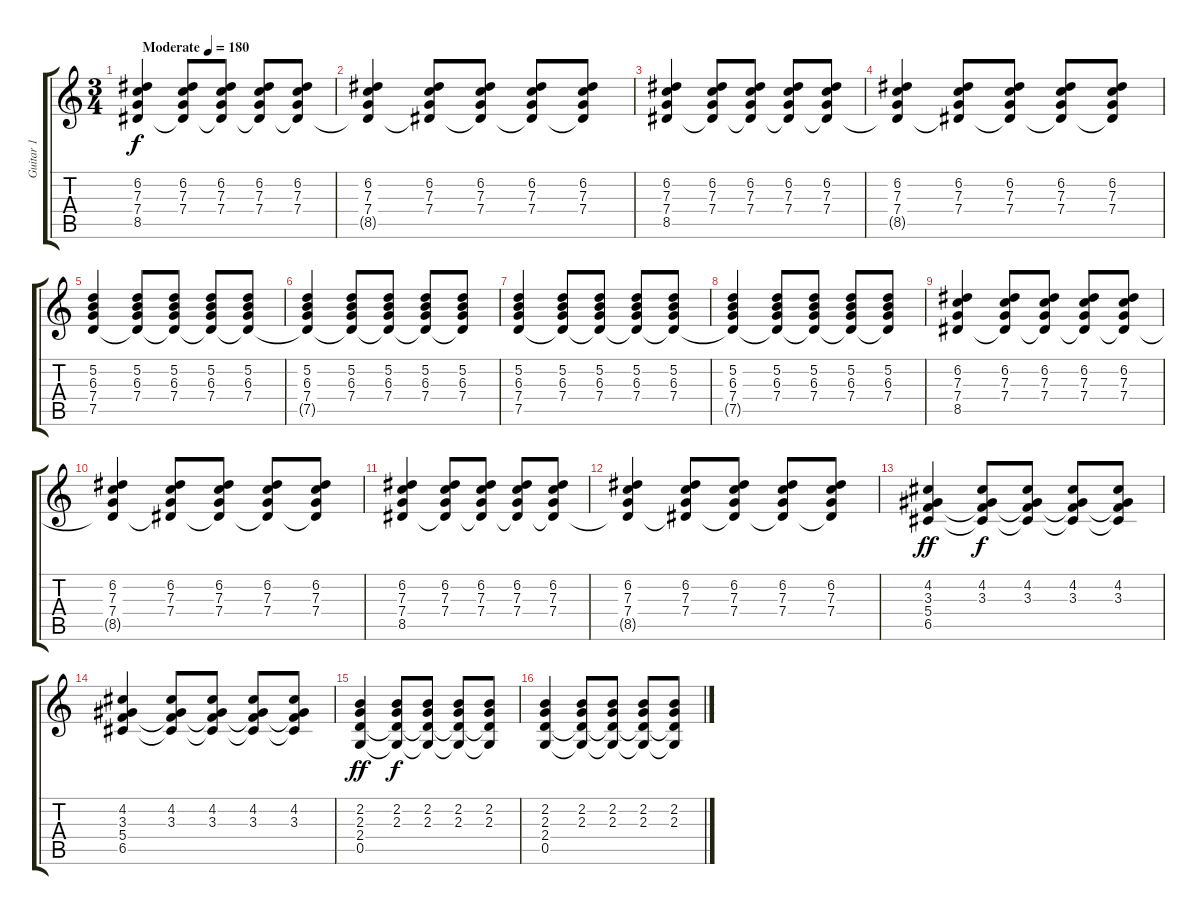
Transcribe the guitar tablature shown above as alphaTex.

\track ("Guitar 1" "Guitar 1") {instrument acousticguitarsteel}
\staff {score tabs}
\tuning (D4 A3 F3 C3 G2 D2) {hide}
\ts (3 4)
\tempo (180 "Moderate")
\clef g2
\ks c
(6.2 7.3 7.4 8.5).4{dy f instrument acousticguitarsteel} (6.2 7.3 7.4 8.5{t}).8 (6.2 7.3 7.4 8.5{t}).8 (6.2 7.3 7.4 8.5{t}).8 (6.2 7.3 7.4 8.5{t}).8 |
(6.2 7.3 7.4 8.5{t}).4 (6.2 7.3 7.4 8.5{t}).8 (6.2 7.3 7.4 8.5{t}).8 (6.2 7.3 7.4 8.5{t}).8 (6.2 7.3 7.4 8.5{t}).8 |
(6.2 7.3 7.4 8.5).4 (6.2 7.3 7.4 8.5{t}).8 (6.2 7.3 7.4 8.5{t}).8 (6.2 7.3 7.4 8.5{t}).8 (6.2 7.3 7.4 8.5{t}).8 |
(6.2 7.3 7.4 8.5{t}).4 (6.2 7.3 7.4 8.5{t}).8 (6.2 7.3 7.4 8.5{t}).8 (6.2 7.3 7.4 8.5{t}).8 (6.2 7.3 7.4 8.5{t}).8 |
(5.2 6.3 7.4 7.5).4 (5.2 6.3 7.4 7.5{t}).8 (5.2 6.3 7.4 7.5{t}).8 (5.2 6.3 7.4 7.5{t}).8 (5.2 6.3 7.4 7.5{t}).8 |
(5.2 6.3 7.4 7.5{t}).4 (5.2 6.3 7.4 7.5{t}).8 (5.2 6.3 7.4 7.5{t}).8 (5.2 6.3 7.4 7.5{t}).8 (5.2 6.3 7.4 7.5{t}).8 |
(5.2 6.3 7.4 7.5).4 (5.2 6.3 7.4 7.5{t}).8 (5.2 6.3 7.4 7.5{t}).8 (5.2 6.3 7.4 7.5{t}).8 (5.2 6.3 7.4 7.5{t}).8 |
(5.2 6.3 7.4 7.5{t}).4 (5.2 6.3 7.4 7.5{t}).8 (5.2 6.3 7.4 7.5{t}).8 (5.2 6.3 7.4 7.5{t}).8 (5.2 6.3 7.4 7.5{t}).8 |
(6.2 7.3 7.4 8.5).4 (6.2 7.3 7.4 8.5{t}).8 (6.2 7.3 7.4 8.5{t}).8 (6.2 7.3 7.4 8.5{t}).8 (6.2 7.3 7.4 8.5{t}).8 |
(6.2 7.3 7.4 8.5{t}).4 (6.2 7.3 7.4 8.5{t}).8 (6.2 7.3 7.4 8.5{t}).8 (6.2 7.3 7.4 8.5{t}).8 (6.2 7.3 7.4 8.5{t}).8 |
(6.2 7.3 7.4 8.5).4 (6.2 7.3 7.4 8.5{t}).8 (6.2 7.3 7.4 8.5{t}).8 (6.2 7.3 7.4 8.5{t}).8 (6.2 7.3 7.4 8.5{t}).8 |
(6.2 7.3 7.4 8.5{t}).4 (6.2 7.3 7.4 8.5{t}).8 (6.2 7.3 7.4 8.5{t}).8 (6.2 7.3 7.4 8.5{t}).8 (6.2 7.3 7.4 8.5{t}).8 |
(4.2 3.3 5.4 6.5).4{dy ff} (4.2 3.3 5.4{t} 6.5{t}).8{dy f} (4.2 3.3 5.4{t} 6.5{t}).8 (4.2 3.3 5.4{t} 6.5{t}).8 (4.2 3.3 5.4{t} 6.5{t}).8 |
(4.2 3.3 5.4 6.5).4 (4.2 3.3 5.4{t} 6.5{t}).8 (4.2 3.3 5.4{t} 6.5{t}).8 (4.2 3.3 5.4{t} 6.5{t}).8 (4.2 3.3 5.4{t} 6.5{t}).8 |
(2.2 2.3 2.4 0.5).4{dy ff} (2.2 2.3 2.4{t} 0.5{t}).8{dy f} (2.2 2.3 2.4{t} 0.5{t}).8 (2.2 2.3 2.4{t} 0.5{t}).8 (2.2 2.3 2.4{t} 0.5{t}).8 |
(2.2 2.3 2.4 0.5).4 (2.2 2.3 2.4{t} 0.5{t}).8 (2.2 2.3 2.4{t} 0.5{t}).8 (2.2 2.3 2.4{t} 0.5{t}).8 (2.2 2.3 2.4{t} 0.5{t}).8
